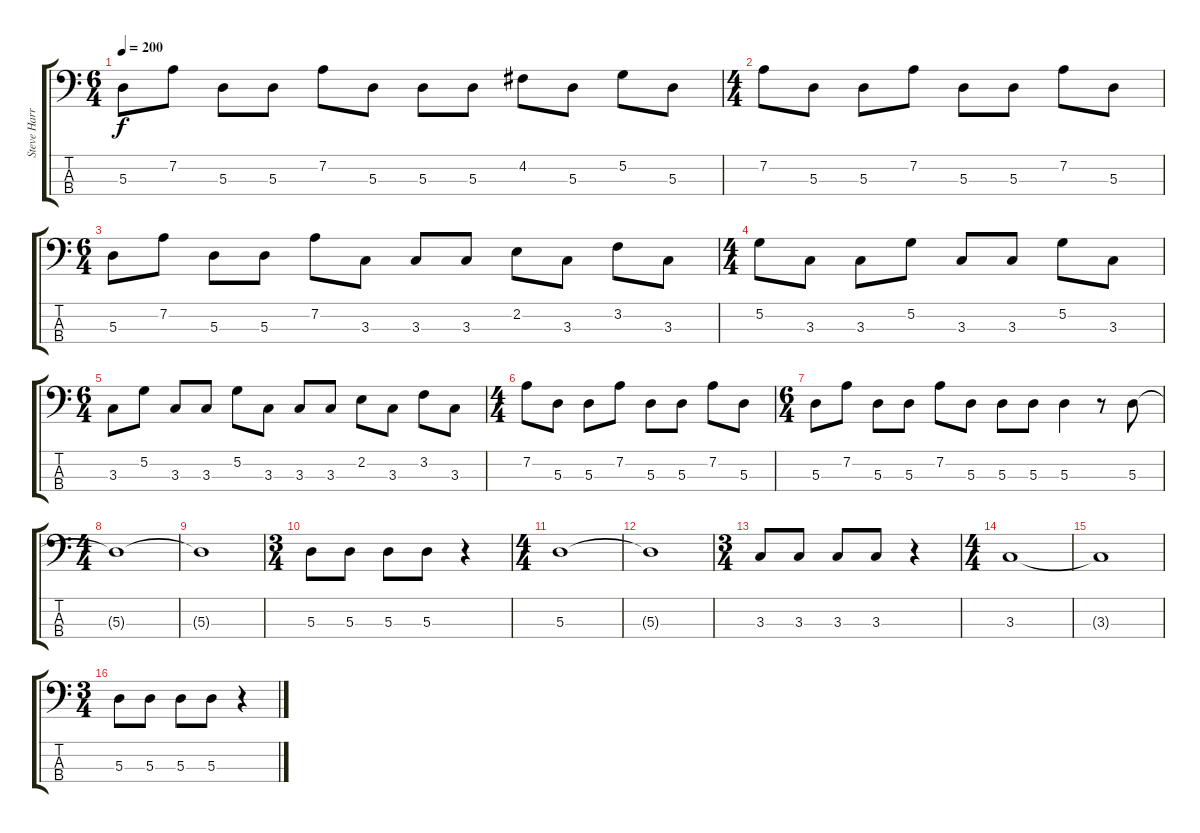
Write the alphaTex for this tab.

\track ("Steve Harris" "Steve Harr") {instrument electricbassfinger}
\staff {score tabs}
\tuning (G2 D2 A1 E1) {hide}
\ts (6 4)
\tempo 200
\clef f4
\ks c
5.3.8{dy f} 7.2.8 5.3.8 5.3.8 7.2.8 5.3.8 5.3.8 5.3.8 4.2.8 5.3.8 5.2.8 5.3.8 |
\ts (4 4)
7.2.8 5.3.8 5.3.8 7.2.8 5.3.8 5.3.8 7.2.8 5.3.8 |
\ts (6 4)
5.3.8 7.2.8 5.3.8 5.3.8 7.2.8 3.3.8 3.3.8 3.3.8 2.2.8 3.3.8 3.2.8 3.3.8 |
\ts (4 4)
5.2.8 3.3.8 3.3.8 5.2.8 3.3.8 3.3.8 5.2.8 3.3.8 |
\ts (6 4)
3.3.8 5.2.8 3.3.8 3.3.8 5.2.8 3.3.8 3.3.8 3.3.8 2.2.8 3.3.8 3.2.8 3.3.8 |
\ts (4 4)
7.2.8 5.3.8 5.3.8 7.2.8 5.3.8 5.3.8 7.2.8 5.3.8 |
\ts (6 4)
5.3.8 7.2.8 5.3.8 5.3.8 7.2.8 5.3.8 5.3.8 5.3.8 5.3.4 r.8 5.3.8 |
\ts (4 4)
5.3{t}.1 |
5.3{t}.1 |
\ts (3 4)
5.3.8 5.3.8 5.3.8 5.3.8 r.4 |
\ts (4 4)
5.3.1 |
5.3{t}.1 |
\ts (3 4)
3.3.8 3.3.8 3.3.8 3.3.8 r.4 |
\ts (4 4)
3.3.1 |
3.3{t}.1 |
\ts (3 4)
5.3.8 5.3.8 5.3.8 5.3.8 r.4
